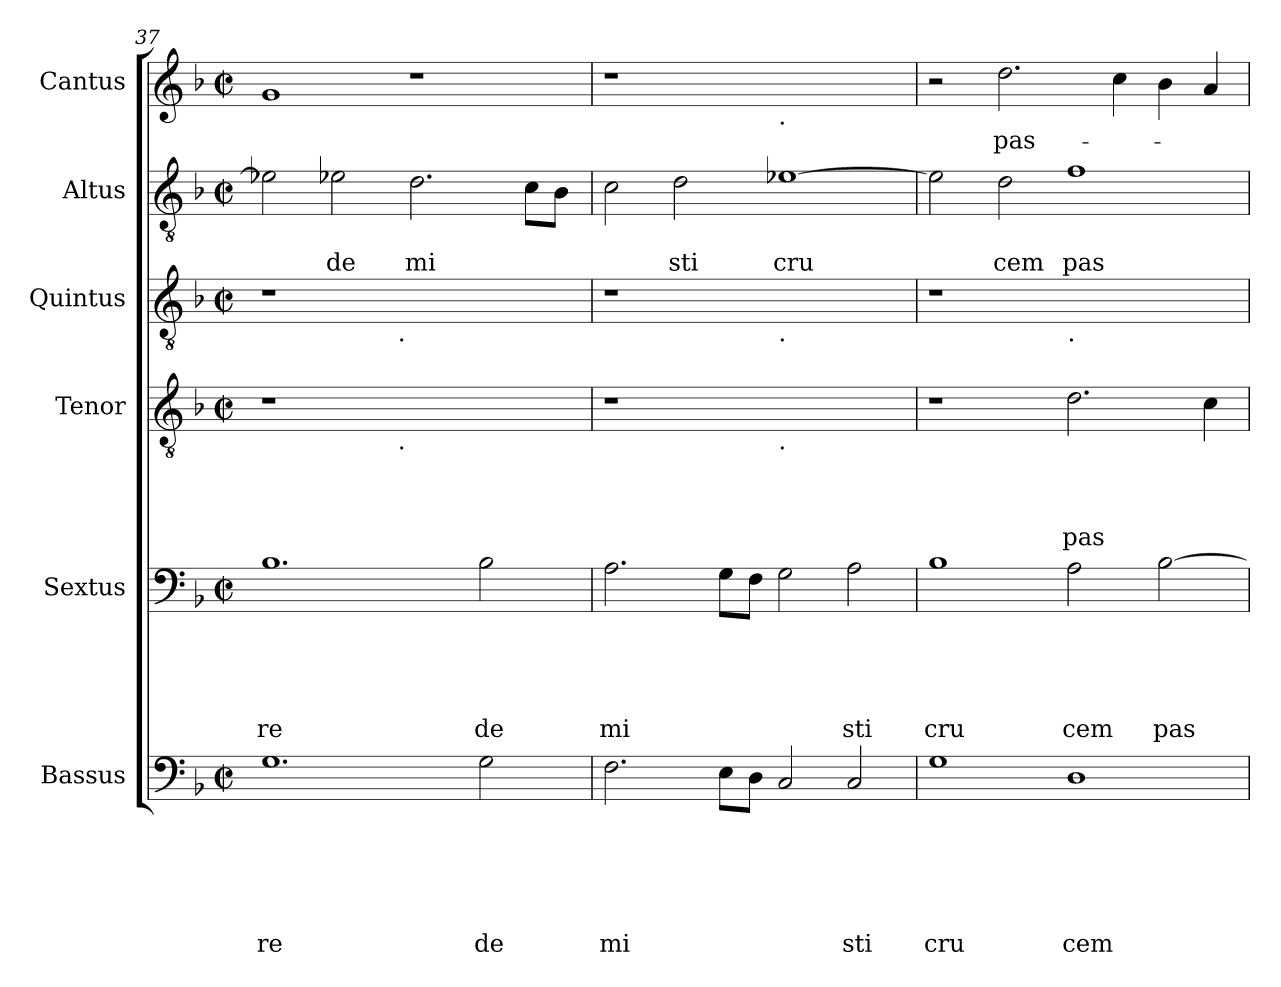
**kern	**text	**text	**text	**text	**text	**text	**kern	**text	**text	**text	**text	**text	**kern	**text	**text	**text	**text	**kern	**kern	**text	**text	**kern	**text
*part6	*part6	*part6	*part6	*part6	*part6	*part6	*part5	*part5	*part5	*part5	*part5	*part5	*part4	*part4	*part4	*part4	*part4	*part3	*part2	*part2	*part2	*part1	*part1
*staff6	*staff6	*staff6	*staff6	*staff6	*staff6	*staff6	*staff5	*staff5	*staff5	*staff5	*staff5	*staff5	*staff4	*staff4	*staff4	*staff4	*staff4	*staff3	*staff2	*staff2	*staff2	*staff1	*staff1
*I"Bassus	*	*	*	*	*	*	*I"Sextus	*	*	*	*	*	*I"Tenor	*	*	*	*	*I"Quintus	*I"Altus	*	*	*I"Cantus	*
!!LO:LB:g=z
*clefF4	*	*	*	*	*	*	*clefF4	*	*	*	*	*	*clefGv2	*	*	*	*	*clefGv2	*clefGv2	*	*	*clefG2	*
*k[b-]	*	*	*	*	*	*	*k[b-]	*	*	*	*	*	*k[b-]	*	*	*	*	*k[b-]	*k[b-]	*	*	*k[b-]	*
*F:	*	*	*	*	*	*	*F:	*	*	*	*	*	*F:	*	*	*	*	*F:	*F:	*	*	*F:	*
*M2/2	*	*	*	*	*	*	*M2/2	*	*	*	*	*	*M2/2	*	*	*	*	*M2/2	*M2/2	*	*	*M2/2	*
*met(c|)	*	*	*	*	*	*	*met(c|)	*	*	*	*	*	*met(c|)	*	*	*	*	*met(c|)	*met(c|)	*	*	*met(c|)	*
=37	=37	=37	=37	=37	=37	=37	=37	=37	=37	=37	=37	=37	=37	=37	=37	=37	=37	=37	=37	=37	=37	=37	=37
!	!	!	!	!	!	!LO:LY:b	!	!	!	!	!	!LO:LY:b	!	!	!	!	!	!	!	!	!	!	!
*	*	*	*	*	*	*	*	*	*	*	*	*	*^	*	*	*	*	*^	*	*	*	*	*
1.G	.	.	.	.	.	re	1.B-	.	.	.	.	re	1r	2ryy	.	.	.	.	1r	2ryy	2e-X\]	.	.	1g	.
!	!	!	!	!	!	!	!	!	!	!	!	!	!	!	!	!	!	!	!	!	!	!	!LO:LY:b	!	!
.	.	.	.	.	.	.	.	.	.	.	.	.	.	4...ryy	.	.	.	.	.	4...ryy	2e-X\	.	-de	.	.
!	!	!	!	!	!	!	!	!	!	!	!	!	!	!	!	!	!	!	!	!LO:TX:b:t=.	!	!	!	!	!
!	!	!	!	!	!	!	!	!	!	!	!	!	!	!LO:TX:b:t=.	!	!	!	!	!	!	!	!	!	!	!
.	.	.	.	.	.	.	.	.	.	.	.	.	.	1ryy	.	.	.	.	.	1ryy	.	.	.	.	.
!	!	!	!	!	!	!	!	!	!	!	!	!	!	!	!	!	!	!	!	!	!	!	!LO:LY:b	!	!
.	.	.	.	.	.	.	.	.	.	.	.	.	1ryy	.	.	.	.	.	1ryy	.	2.d\	.	mi	1r	.
!	!	!	!	!	!	!LO:LY:b	!	!	!	!	!	!LO:LY:b	!	!	!	!	!	!	!	!	!	!	!	!	!
2G\	.	.	.	.	.	de	2B-\	.	.	.	.	de	.	.	.	.	.	.	.	.	.	.	.	.	.
.	.	.	.	.	.	.	.	.	.	.	.	.	.	.	.	.	.	.	.	.	8c\L	.	.	.	.
.	.	.	.	.	.	.	.	.	.	.	.	.	.	.	.	.	.	.	.	.	8B-\J	.	.	.	.
.	.	.	.	.	.	.	.	.	.	.	.	.	.	32ryy	.	.	.	.	.	32ryy	.	.	.	.	.
=38	=38	=38	=38	=38	=38	=38	=38	=38	=38	=38	=38	=38	=38	=38	=38	=38	=38	=38	=38	=38	=38	=38	=38	=38	=38
!	!	!	!	!	!	!LO:LY:b	!	!	!	!	!	!LO:LY:b	!	!	!	!	!	!	!	!	!	!	!	!	!
*	*	*	*	*	*	*	*	*	*	*	*	*	*v	*v	*	*	*	*	*	*	*	*	*	*	*
*	*	*	*	*	*	*	*	*	*	*	*	*	*	*	*	*	*	*v	*v	*	*	*	*	*
2.F\	.	.	.	.	.	mi	2.A\	.	.	.	.	mi	1r	.	.	.	.	1r	2c\	.	.	1r	.
!	!	!	!	!	!	!	!	!	!	!	!	!	!	!	!	!	!	!	!	!	!LO:LY:b	!	!
.	.	.	.	.	.	.	.	.	.	.	.	.	.	.	.	.	.	.	2d\	.	sti	.	.
8E\L	.	.	.	.	.	.	8G\L	.	.	.	.	.	.	.	.	.	.	.	.	.	.	.	.
8D\J	.	.	.	.	.	.	8F\J	.	.	.	.	.	.	.	.	.	.	.	.	.	.	.	.
!	!	!	!	!	!	!	!	!	!	!	!	!	!	!	!	!	!	!	!	!	!	!LO:TX:b:t=.	!
!	!	!	!	!	!	!	!	!	!	!	!	!	!	!	!	!	!	!LO:TX:b:t=.	!	!	!	!	!
!	!	!	!	!	!	!	!	!	!	!	!	!	!LO:TX:b:t=.	!	!	!	!	!	!	!	!	!	!
!	!	!	!	!	!	!	!	!	!	!	!	!	!	!	!	!	!	!	!	!	!LO:LY:b	!	!
2C/	.	.	.	.	.	.	2G\	.	.	.	.	.	1ryy	.	.	.	.	1ryy	[>1e-X	.	cru	1ryy	.
!	!	!	!	!	!	!LO:LY:b	!	!	!	!	!	!LO:LY:b	!	!	!	!	!	!	!	!	!	!	!
2C/	.	.	.	.	.	sti	2A\	.	.	.	.	sti	.	.	.	.	.	.	.	.	.	.	.
=39	=39	=39	=39	=39	=39	=39	=39	=39	=39	=39	=39	=39	=39	=39	=39	=39	=39	=39	=39	=39	=39	=39	=39
!	!	!	!	!	!	!LO:LY:b	!	!	!	!	!	!LO:LY:b	!	!	!	!	!	!	!	!	!	!	!
1G	.	.	.	.	.	cru	1B-	.	.	.	.	cru	1r	.	.	.	.	1r	2e-\]	.	.	2r	.
!	!	!	!	!	!	!	!	!	!	!	!	!	!	!	!	!	!	!	!	!	!LO:LY:b	!	!LO:LY:b
.	.	.	.	.	.	.	.	.	.	.	.	.	.	.	.	.	.	.	2d\	.	cem	2.dd\	pas-
!	!	!	!	!	!	!	!	!	!	!	!	!	!	!	!	!	!	!LO:TX:b:t=.	!	!	!	!	!
!	!	!	!	!	!	!LO:LY:b	!	!	!	!	!	!LO:LY:b	!	!	!	!	!LO:LY:b	!	!	!	!LO:LY:b	!	!
1D	.	.	.	.	.	cem	2A\	.	.	.	.	cem	2.d\	.	.	.	pas	1ryy	1f	.	pas	.	.
.	.	.	.	.	.	.	.	.	.	.	.	.	.	.	.	.	.	.	.	.	.	4cc\	.
!	!	!	!	!	!	!	!	!	!	!	!	!LO:LY:b	!	!	!	!	!	!	!	!	!	!	!
.	.	.	.	.	.	.	[>2B-\	.	.	.	.	pas	.	.	.	.	.	.	.	.	.	4b-\	.
.	.	.	.	.	.	.	.	.	.	.	.	.	4c\	.	.	.	.	.	.	.	.	4a/	.
=	=	=	=	=	=	=	=	=	=	=	=	=	=	=	=	=	=	=	=	=	=	=	=
*-	*-	*-	*-	*-	*-	*-	*-	*-	*-	*-	*-	*-	*-	*-	*-	*-	*-	*-	*-	*-	*-	*-	*-
